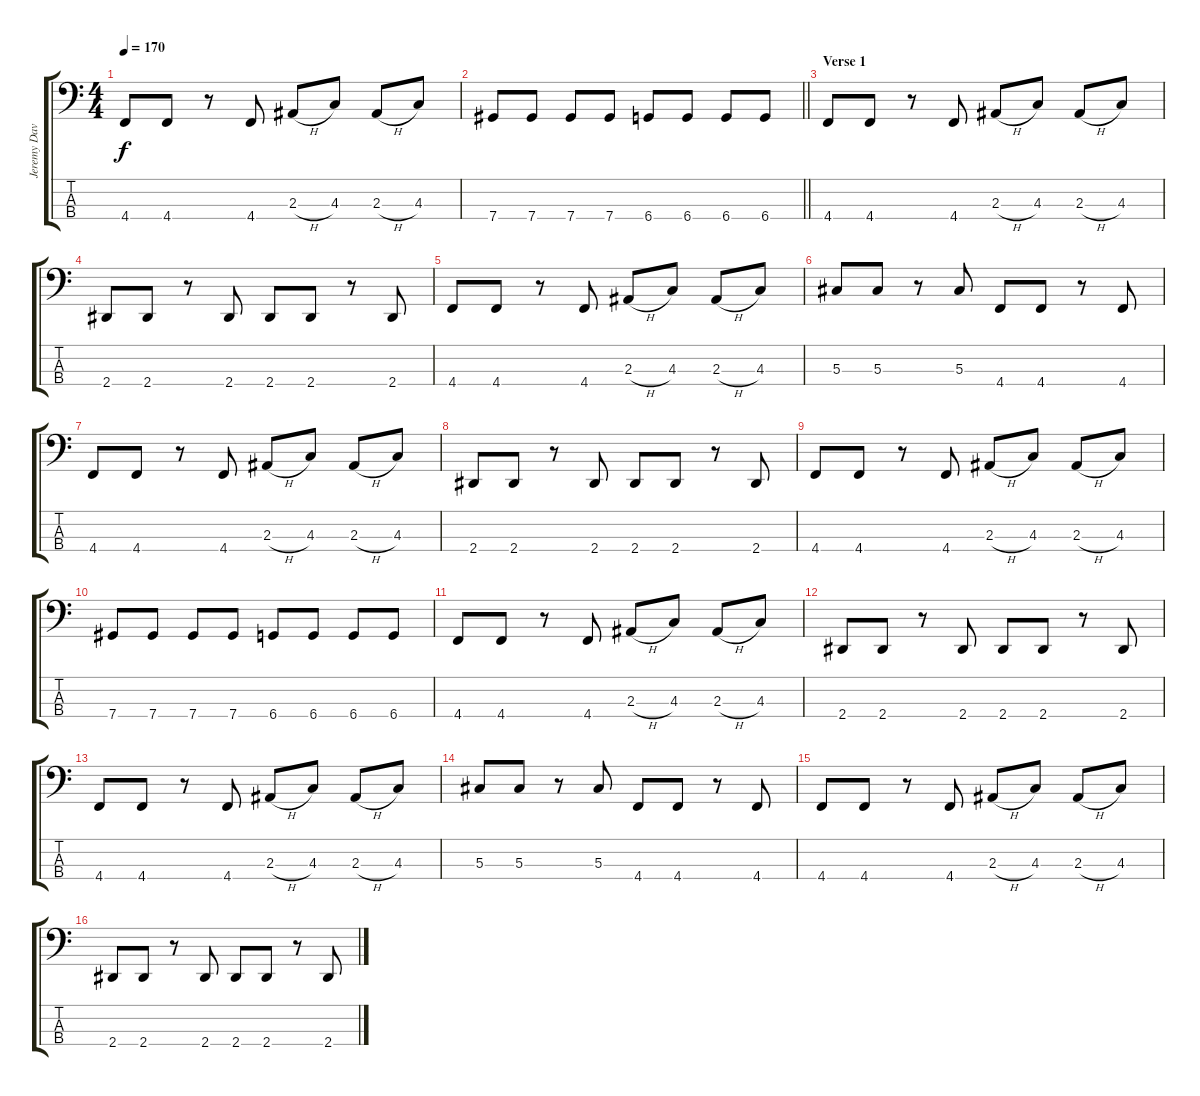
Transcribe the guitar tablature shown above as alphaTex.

\track ("Jeremy Davis (Bass)" "Jeremy Dav") {instrument electricbassfinger}
\staff {score tabs}
\tuning (Gb2 Db2 Ab1 Db1) {hide}
\ts (4 4)
\tempo 170
\clef f4
\ks c
4.4.8{dy f} 4.4.8 r.8 4.4.8 2.3{h}.8 4.3.8 2.3{h}.8 4.3.8 |
\barLineRight lightlight
7.4.8 7.4.8 7.4.8 7.4.8 6.4.8 6.4.8 6.4.8 6.4.8 |
\section ("" "Verse 1")
4.4.8 4.4.8 r.8 4.4.8 2.3{h}.8 4.3.8 2.3{h}.8 4.3.8 |
2.4.8 2.4.8 r.8 2.4.8 2.4.8 2.4.8 r.8 2.4.8 |
4.4.8 4.4.8 r.8 4.4.8 2.3{h}.8 4.3.8 2.3{h}.8 4.3.8 |
5.3.8 5.3.8 r.8 5.3.8 4.4.8 4.4.8 r.8 4.4.8 |
4.4.8 4.4.8 r.8 4.4.8 2.3{h}.8 4.3.8 2.3{h}.8 4.3.8 |
2.4.8 2.4.8 r.8 2.4.8 2.4.8 2.4.8 r.8 2.4.8 |
4.4.8 4.4.8 r.8 4.4.8 2.3{h}.8 4.3.8 2.3{h}.8 4.3.8 |
7.4.8 7.4.8 7.4.8 7.4.8 6.4.8 6.4.8 6.4.8 6.4.8 |
4.4.8 4.4.8 r.8 4.4.8 2.3{h}.8 4.3.8 2.3{h}.8 4.3.8 |
2.4.8 2.4.8 r.8 2.4.8 2.4.8 2.4.8 r.8 2.4.8 |
4.4.8 4.4.8 r.8 4.4.8 2.3{h}.8 4.3.8 2.3{h}.8 4.3.8 |
5.3.8 5.3.8 r.8 5.3.8 4.4.8 4.4.8 r.8 4.4.8 |
4.4.8 4.4.8 r.8 4.4.8 2.3{h}.8 4.3.8 2.3{h}.8 4.3.8 |
2.4.8 2.4.8 r.8 2.4.8 2.4.8 2.4.8 r.8 2.4.8
